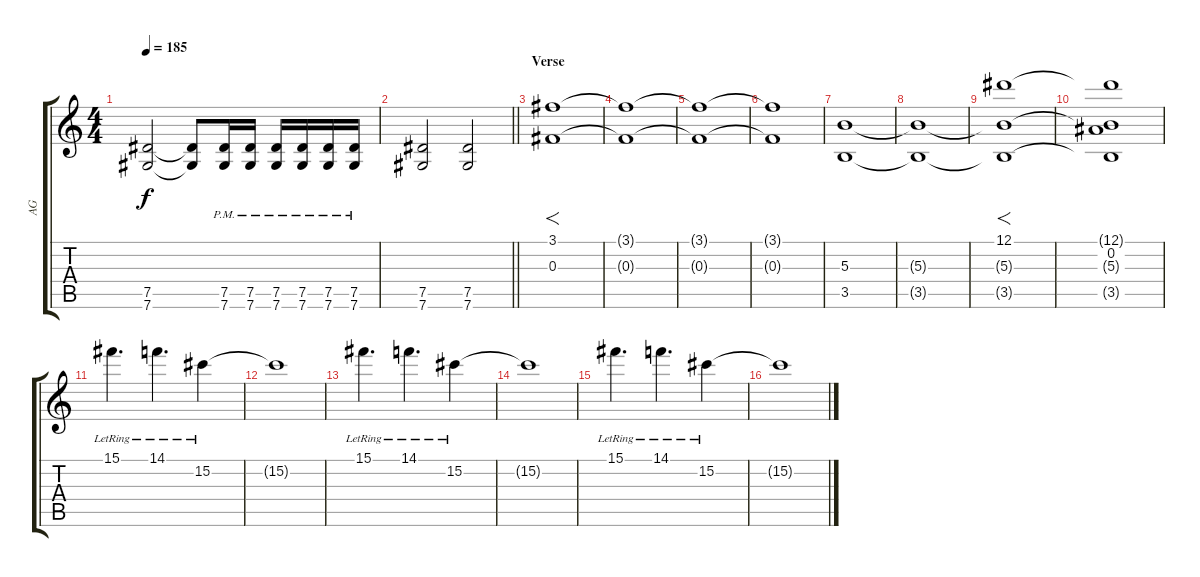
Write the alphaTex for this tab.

\track ("AG" "AG") {instrument distortionguitar}
\staff {score tabs}
\tuning (Eb4 Bb3 Gb3 Db3 Ab2 Db2) {hide}
\ts (4 4)
\tempo 185
\clef g2
\ks c
(7.5 7.6).2{dy f} (7.5{t} 7.6{t}).8 (7.5{pm} 7.6{pm}).16 (7.5{pm} 7.6{pm}).16 (7.5{pm} 7.6{pm}).16 (7.5{pm} 7.6{pm}).16 (7.5{pm} 7.6{pm}).16 (7.5{pm} 7.6{pm}).16 |
\barLineRight lightlight
(7.5 7.6).2 (7.5 7.6).2 |
\section ("" "Verse")
(3.1 0.3).1{f} |
(3.1{t} 0.3{t}).1 |
(3.1{t} 0.3{t}).1 |
(3.1{t} 0.3{t}).1 |
(5.3 3.5).1 |
(5.3{t} 3.5{t}).1 |
(12.1 5.3{t} 3.5{t}).1{f} |
(12.1{t} 0.2 5.3{t} 3.5{t}).1 |
15.1{lr}.4{d} 14.1{lr}.4{d} 15.2{lr}.4 |
15.2{t}.1 |
15.1{lr}.4{d} 14.1{lr}.4{d} 15.2{lr}.4 |
15.2{t}.1 |
15.1{lr}.4{d} 14.1{lr}.4{d} 15.2{lr}.4 |
15.2{t}.1
